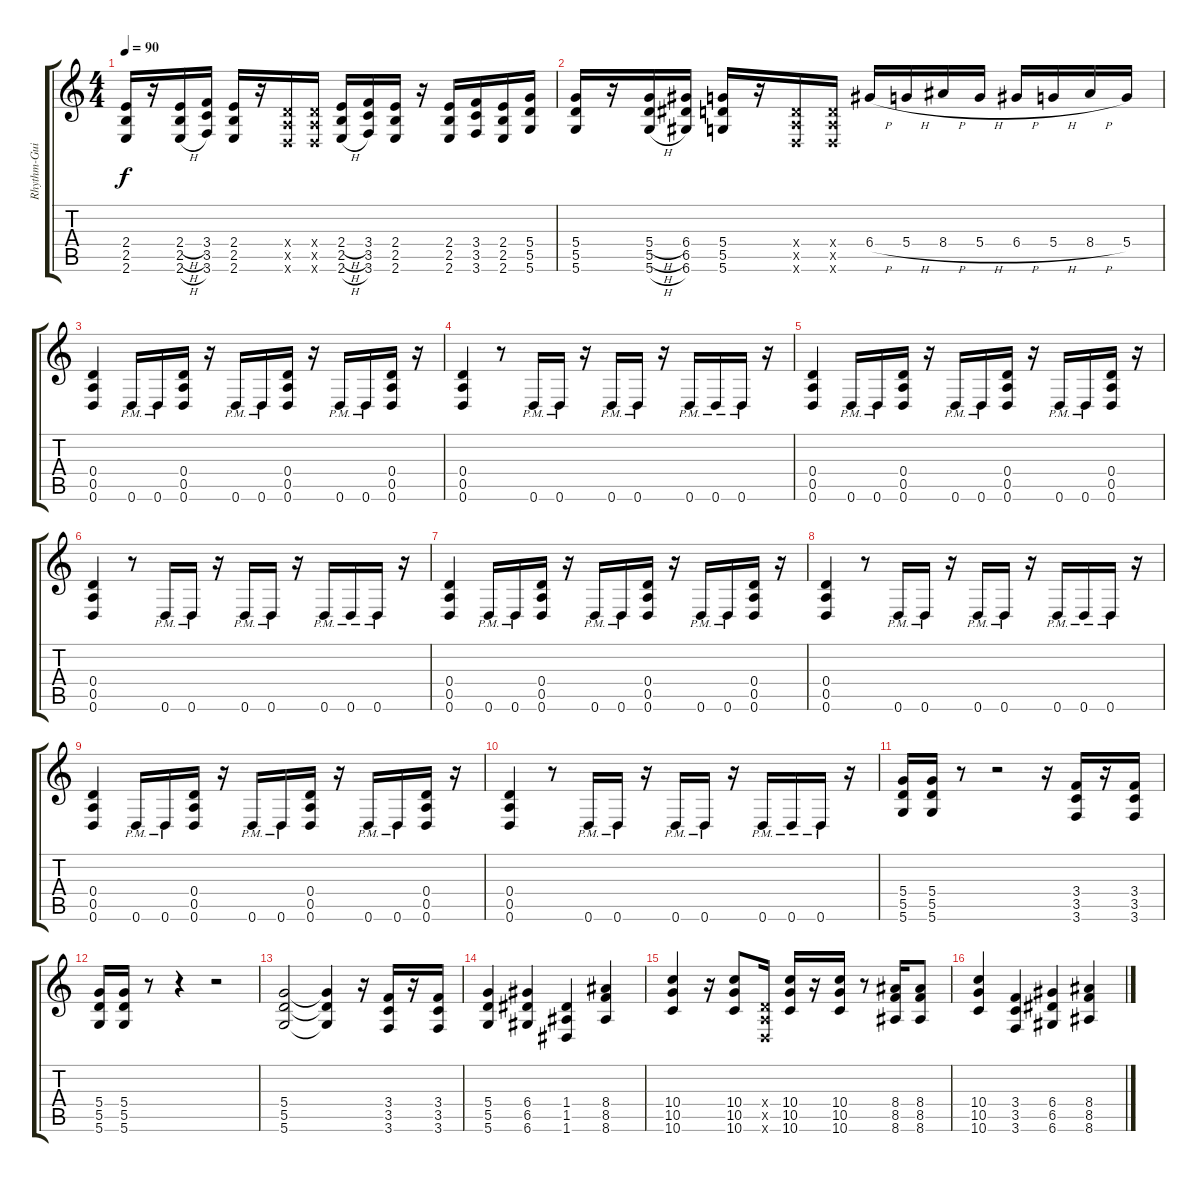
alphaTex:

\track ("Rhythm-Guitar" "Rhythm-Gui") {instrument overdrivenguitar}
\staff {score tabs}
\tuning (E4 B3 G3 D3 A2 D2) {hide}
\ts (4 4)
\tempo 90
\clef g2
\ks c
(2.4 2.5 2.6).16{dy f} r.16 (2.4{h} 2.5{h} 2.6{h}).16 (3.4 3.5 3.6).16 (2.4 2.5 2.6).16 r.16 (0.4{x} 0.5{x} 0.6{x}).16 (0.4{x} 0.5{x} 0.6{x}).16 (2.4{h} 2.5{h} 2.6{h}).16 (3.4 3.5 3.6).16 (2.4 2.5 2.6).16 r.16 (2.4 2.5 2.6).16 (3.4 3.5 3.6).16 (2.4 2.5 2.6).16 (5.4 5.5 5.6).16 |
(5.4 5.5 5.6).16 r.16 (5.4{h} 5.5{h} 5.6{h}).16 (6.4 6.5 6.6).16 (5.4 5.5 5.6).16 r.16 (0.4{x} 0.5{x} 0.6{x}).16 (0.4{x} 0.5{x} 0.6{x}).16 6.4{h}.16 5.4{h}.16 8.4{h}.16 5.4{h}.16 6.4{h}.16 5.4{h}.16 8.4{h}.16 5.4.16 |
(0.4 0.5 0.6).4 0.6{pm}.16 0.6{pm}.16 (0.4 0.5 0.6).16 r.16 0.6{pm}.16 0.6{pm}.16 (0.4 0.5 0.6).16 r.16 0.6{pm}.16 0.6{pm}.16 (0.4 0.5 0.6).16 r.16 |
(0.4 0.5 0.6).4 r.8 0.6{pm}.16 0.6{pm}.16 r.16 0.6{pm}.16 0.6{pm}.16 r.16 0.6{pm}.16 0.6{pm}.16 0.6{pm}.16 r.16 |
(0.4 0.5 0.6).4 0.6{pm}.16 0.6{pm}.16 (0.4 0.5 0.6).16 r.16 0.6{pm}.16 0.6{pm}.16 (0.4 0.5 0.6).16 r.16 0.6{pm}.16 0.6{pm}.16 (0.4 0.5 0.6).16 r.16 |
(0.4 0.5 0.6).4 r.8 0.6{pm}.16 0.6{pm}.16 r.16 0.6{pm}.16 0.6{pm}.16 r.16 0.6{pm}.16 0.6{pm}.16 0.6{pm}.16 r.16 |
(0.4 0.5 0.6).4 0.6{pm}.16 0.6{pm}.16 (0.4 0.5 0.6).16 r.16 0.6{pm}.16 0.6{pm}.16 (0.4 0.5 0.6).16 r.16 0.6{pm}.16 0.6{pm}.16 (0.4 0.5 0.6).16 r.16 |
(0.4 0.5 0.6).4 r.8 0.6{pm}.16 0.6{pm}.16 r.16 0.6{pm}.16 0.6{pm}.16 r.16 0.6{pm}.16 0.6{pm}.16 0.6{pm}.16 r.16 |
(0.4 0.5 0.6).4 0.6{pm}.16 0.6{pm}.16 (0.4 0.5 0.6).16 r.16 0.6{pm}.16 0.6{pm}.16 (0.4 0.5 0.6).16 r.16 0.6{pm}.16 0.6{pm}.16 (0.4 0.5 0.6).16 r.16 |
(0.4 0.5 0.6).4 r.8 0.6{pm}.16 0.6{pm}.16 r.16 0.6{pm}.16 0.6{pm}.16 r.16 0.6{pm}.16 0.6{pm}.16 0.6{pm}.16 r.16 |
(5.4 5.5 5.6).16 (5.4 5.5 5.6).16 r.8 r.2 r.16 (3.4 3.5 3.6).16 r.16 (3.4 3.5 3.6).16 |
(5.4 5.5 5.6).16 (5.4 5.5 5.6).16 r.8 r.4 r.2 |
(5.4 5.5 5.6).2 (5.4{t} 5.5{t} 5.6{t}).4 r.16 (3.4 3.5 3.6).16 r.16 (3.4 3.5 3.6).16 |
(5.4 5.5 5.6).4 (6.4 6.5 6.6).4 (1.4 1.5 1.6).4 (8.4 8.5 8.6).4 |
(10.4 10.5 10.6).4 r.16 (10.4 10.5 10.6).8 (0.4{x} 0.5{x} 0.6{x}).16 (10.4 10.5 10.6).16 r.16 (10.4 10.5 10.6).16 r.8 (8.4 8.5 8.6).16 (8.4 8.5 8.6).8 |
(10.4 10.5 10.6).4 (3.4 3.5 3.6).4 (6.4 6.5 6.6).4 (8.4 8.5 8.6).4
